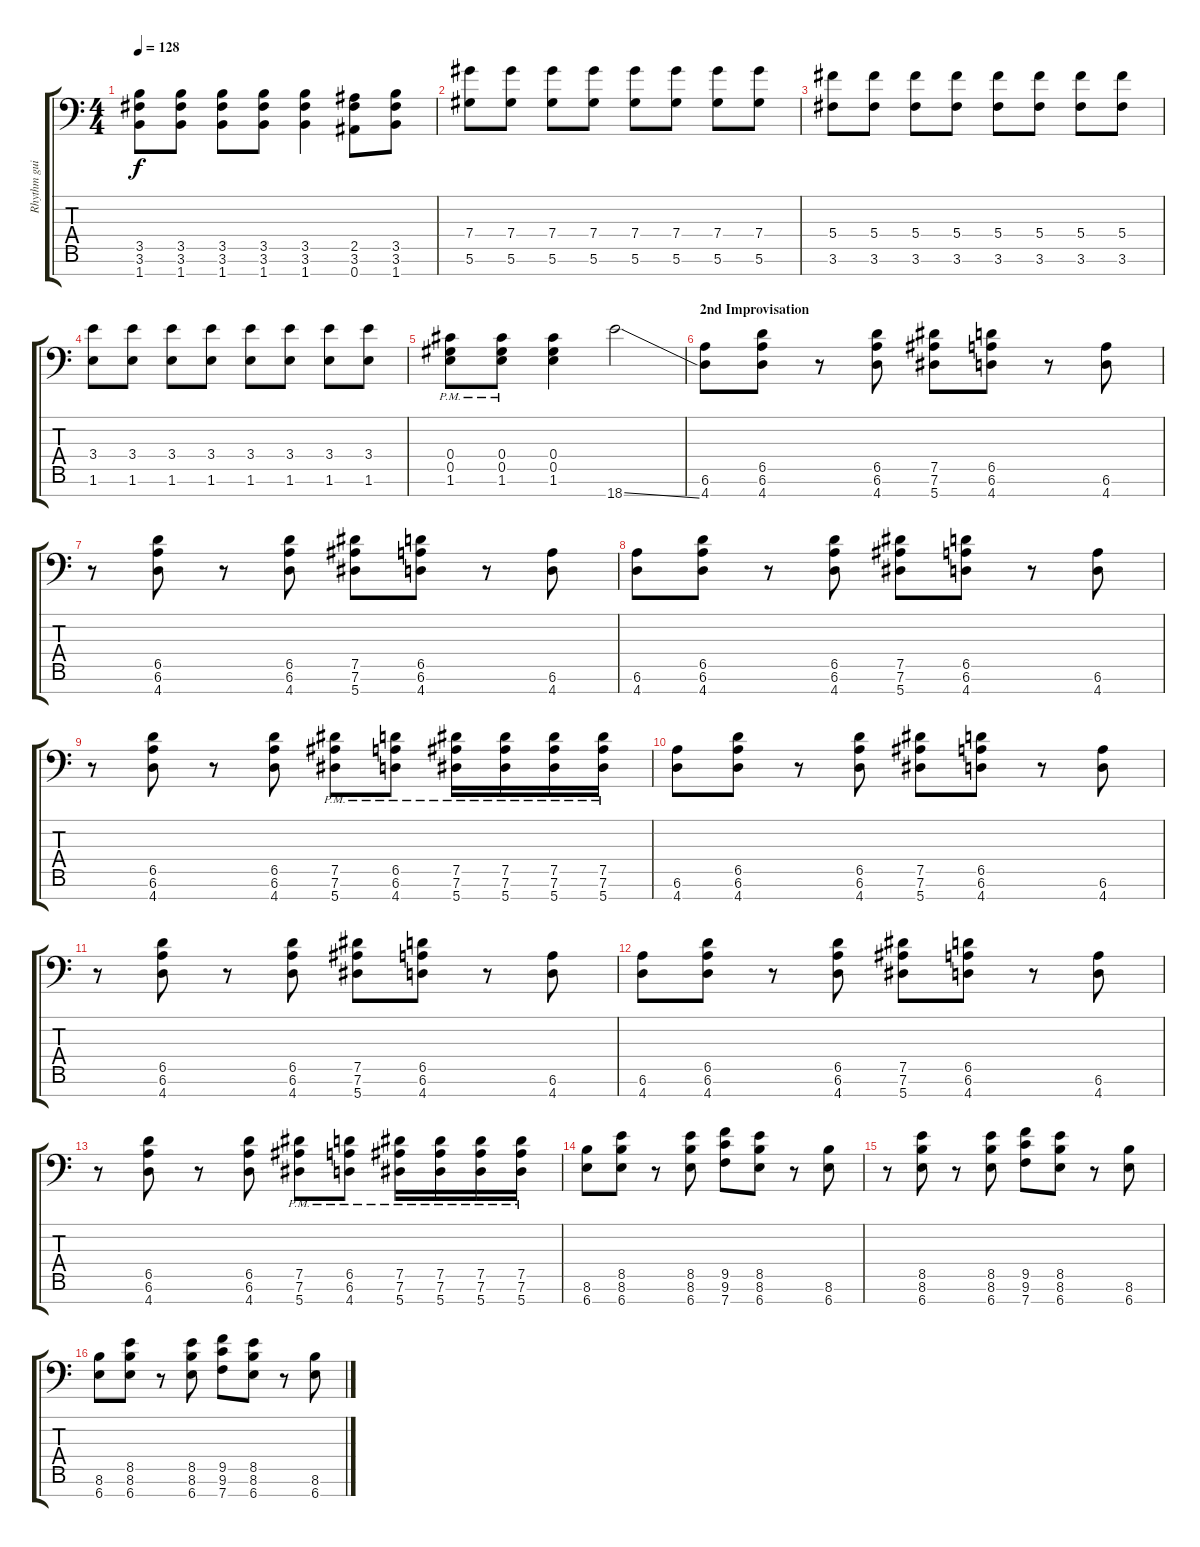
\track ("Rhythm guitar" "Rhythm gui") {instrument overdrivenguitar}
\staff {score tabs}
\tuning (Eb4 Bb3 Gb3 Db3 Ab2 Eb2 Bb1) {hide}
\ts (4 4)
\tempo 128
\clef f4
\ks c
(3.5 3.6 1.7).8{dy f} (3.5 3.6 1.7).8 (3.5 3.6 1.7).8 (3.5 3.6 1.7).8 (3.5 3.6 1.7).4 (2.5 3.6 0.7).8 (3.5 3.6 1.7).8 |
(7.4 5.6).8 (7.4 5.6).8 (7.4 5.6).8 (7.4 5.6).8 (7.4 5.6).8 (7.4 5.6).8 (7.4 5.6).8 (7.4 5.6).8 |
(5.4 3.6).8 (5.4 3.6).8 (5.4 3.6).8 (5.4 3.6).8 (5.4 3.6).8 (5.4 3.6).8 (5.4 3.6).8 (5.4 3.6).8 |
(3.4 1.6).8 (3.4 1.6).8 (3.4 1.6).8 (3.4 1.6).8 (3.4 1.6).8 (3.4 1.6).8 (3.4 1.6).8 (3.4 1.6).8 |
(0.4{pm} 0.5{pm} 1.6{pm}).8 (0.4{pm} 0.5{pm} 1.6{pm}).8 (0.4 0.5 1.6).4 18.7{ss}.2 |
\section ("" "2nd Improvisation")
(6.6 4.7).8 (6.5 6.6 4.7).8 r.8 (6.5 6.6 4.7).8 (7.5 7.6 5.7).8 (6.5 6.6 4.7).8 r.8 (6.6 4.7).8 |
r.8 (6.5 6.6 4.7).8 r.8 (6.5 6.6 4.7).8 (7.5 7.6 5.7).8 (6.5 6.6 4.7).8 r.8 (6.6 4.7).8 |
(6.6 4.7).8 (6.5 6.6 4.7).8 r.8 (6.5 6.6 4.7).8 (7.5 7.6 5.7).8 (6.5 6.6 4.7).8 r.8 (6.6 4.7).8 |
r.8 (6.5 6.6 4.7).8 r.8 (6.5 6.6 4.7).8 (7.5{pm} 7.6{pm} 5.7{pm}).8 (6.5{pm} 6.6{pm} 4.7{pm}).8 (7.5{pm} 7.6{pm} 5.7{pm}).16 (7.5{pm} 7.6{pm} 5.7{pm}).16 (7.5{pm} 7.6{pm} 5.7{pm}).16 (7.5{pm} 7.6{pm} 5.7{pm}).16 |
(6.6 4.7).8 (6.5 6.6 4.7).8 r.8 (6.5 6.6 4.7).8 (7.5 7.6 5.7).8 (6.5 6.6 4.7).8 r.8 (6.6 4.7).8 |
r.8 (6.5 6.6 4.7).8 r.8 (6.5 6.6 4.7).8 (7.5 7.6 5.7).8 (6.5 6.6 4.7).8 r.8 (6.6 4.7).8 |
(6.6 4.7).8 (6.5 6.6 4.7).8 r.8 (6.5 6.6 4.7).8 (7.5 7.6 5.7).8 (6.5 6.6 4.7).8 r.8 (6.6 4.7).8 |
r.8 (6.5 6.6 4.7).8 r.8 (6.5 6.6 4.7).8 (7.5{pm} 7.6{pm} 5.7{pm}).8 (6.5{pm} 6.6{pm} 4.7{pm}).8 (7.5{pm} 7.6{pm} 5.7{pm}).16 (7.5{pm} 7.6{pm} 5.7{pm}).16 (7.5{pm} 7.6{pm} 5.7{pm}).16 (7.5{pm} 7.6{pm} 5.7{pm}).16 |
(8.6 6.7).8 (8.5 8.6 6.7).8 r.8 (8.5 8.6 6.7).8 (9.5 9.6 7.7).8 (8.5 8.6 6.7).8 r.8 (8.6 6.7).8 |
r.8 (8.5 8.6 6.7).8 r.8 (8.5 8.6 6.7).8 (9.5 9.6 7.7).8 (8.5 8.6 6.7).8 r.8 (8.6 6.7).8 |
(8.6 6.7).8 (8.5 8.6 6.7).8 r.8 (8.5 8.6 6.7).8 (9.5 9.6 7.7).8 (8.5 8.6 6.7).8 r.8 (8.6 6.7).8
